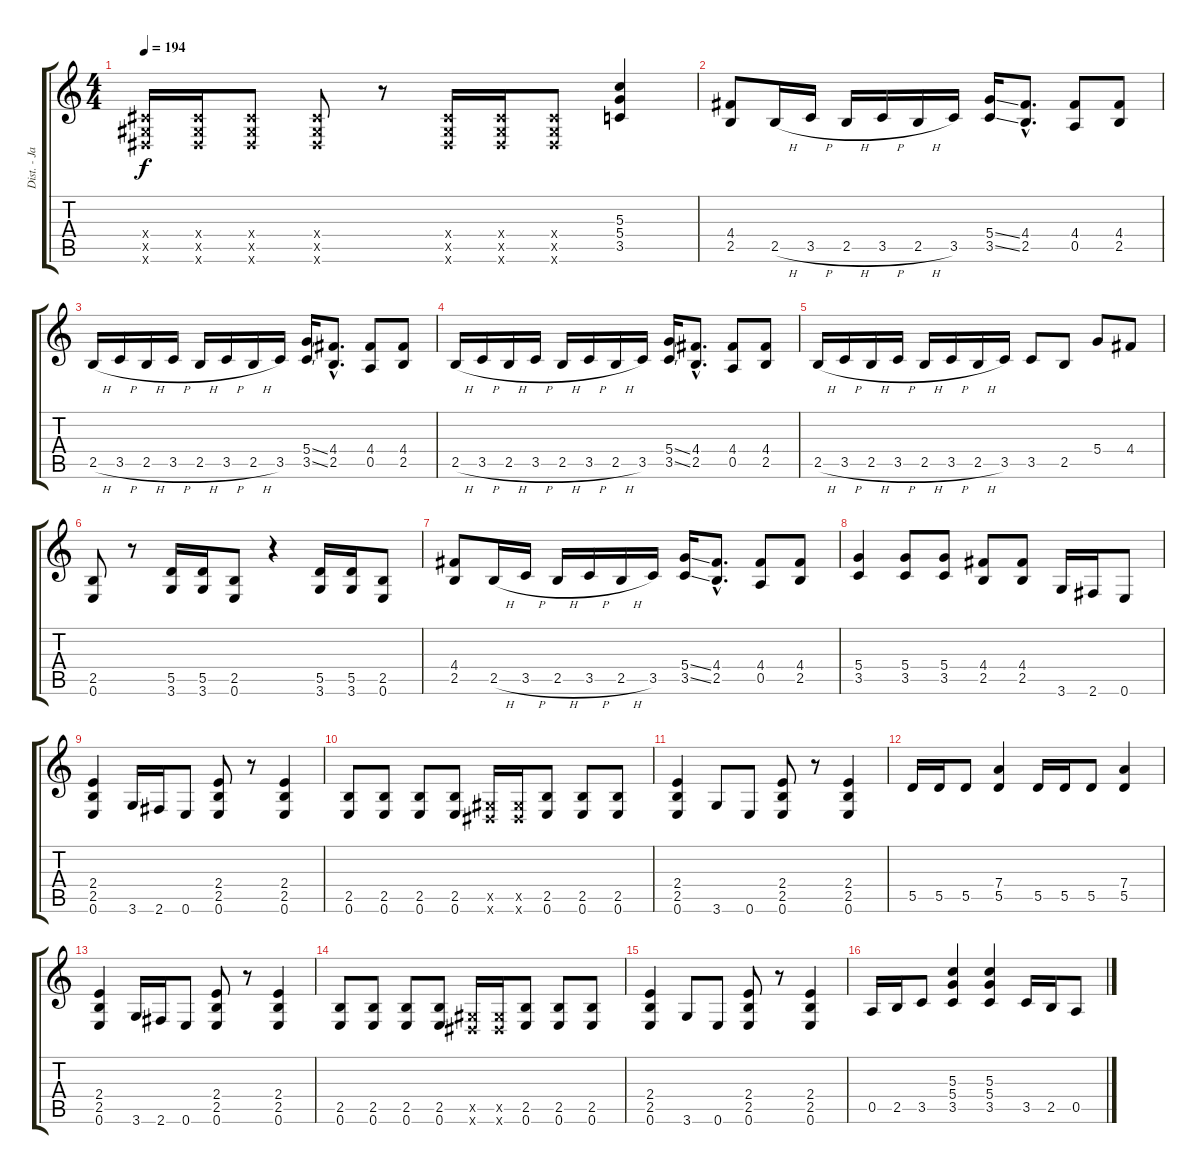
\track ("Dist. - James" "Dist. - Ja") {instrument distortionguitar}
\staff {score tabs}
\tuning (E4 B3 G3 D3 A2 E2) {hide}
\ts (4 4)
\tempo 194
\clef g2
\ks c
(-1.4{x} -1.5{x} -1.6{x}).16{dy f} (-1.4{x} -1.5{x} -1.6{x}).16 (-1.4{x} -1.5{x} -1.6{x}).8 (-1.4{x} -1.5{x} -1.6{x}).8 r.8 (-1.4{x} -1.5{x} -1.6{x}).16 (-1.4{x} -1.5{x} -1.6{x}).16 (-1.4{x} -1.5{x} -1.6{x}).8 (5.3 5.4 3.5).4 |
(4.4 2.5).8 2.5{h}.16 3.5{h}.16 2.5{h}.16 3.5{h}.16 2.5{h}.16 3.5.16 (5.4{ss} 3.5{ss}).16 (4.4{hac} 2.5{hac}).8{d} (4.4 0.5).8 (4.4 2.5).8 |
2.5{h}.16 3.5{h}.16 2.5{h}.16 3.5{h}.16 2.5{h}.16 3.5{h}.16 2.5{h}.16 3.5.16 (5.4{ss} 3.5{ss}).16 (4.4{hac} 2.5{hac}).8{d} (4.4 0.5).8 (4.4 2.5).8 |
2.5{h}.16 3.5{h}.16 2.5{h}.16 3.5{h}.16 2.5{h}.16 3.5{h}.16 2.5{h}.16 3.5.16 (5.4{ss} 3.5{ss}).16 (4.4{hac} 2.5{hac}).8{d} (4.4 0.5).8 (4.4 2.5).8 |
2.5{h}.16 3.5{h}.16 2.5{h}.16 3.5{h}.16 2.5{h}.16 3.5{h}.16 2.5{h}.16 3.5.16 3.5.8 2.5.8 5.4.8 4.4.8 |
(2.5 0.6).8 r.8 (5.5 3.6).16 (5.5 3.6).16 (2.5 0.6).8 r.4 (5.5 3.6).16 (5.5 3.6).16 (2.5 0.6).8 |
(4.4 2.5).8 2.5{h}.16 3.5{h}.16 2.5{h}.16 3.5{h}.16 2.5{h}.16 3.5.16 (5.4{ss} 3.5{ss}).16 (4.4{hac} 2.5{hac}).8{d} (4.4 0.5).8 (4.4 2.5).8 |
(5.4 3.5).4 (5.4 3.5).8 (5.4 3.5).8 (4.4 2.5).8 (4.4 2.5).8 3.6.16 2.6.16 0.6.8 |
(2.4 2.5 0.6).4 3.6.16 2.6.16 0.6.8 (2.4 2.5 0.6).8 r.8 (2.4 2.5 0.6).4 |
(2.5 0.6).8 (2.5 0.6).8 (2.5 0.6).8 (2.5 0.6).8 (-1.5{x} -1.6{x}).16 (-1.5{x} -1.6{x}).16 (2.5 0.6).8 (2.5 0.6).8 (2.5 0.6).8 |
(2.4 2.5 0.6).4 3.6.8 0.6.8 (2.4 2.5 0.6).8 r.8 (2.4 2.5 0.6).4 |
5.5.16 5.5.16 5.5.8 (7.4 5.5).4 5.5.16 5.5.16 5.5.8 (7.4 5.5).4 |
(2.4 2.5 0.6).4 3.6.16 2.6.16 0.6.8 (2.4 2.5 0.6).8 r.8 (2.4 2.5 0.6).4 |
(2.5 0.6).8 (2.5 0.6).8 (2.5 0.6).8 (2.5 0.6).8 (-1.5{x} -1.6{x}).16 (-1.5{x} -1.6{x}).16 (2.5 0.6).8 (2.5 0.6).8 (2.5 0.6).8 |
(2.4 2.5 0.6).4 3.6.8 0.6.8 (2.4 2.5 0.6).8 r.8 (2.4 2.5 0.6).4 |
0.5.16 2.5.16 3.5.8 (5.3 5.4 3.5).4 (5.3 5.4 3.5).4 3.5.16 2.5.16 0.5.8
